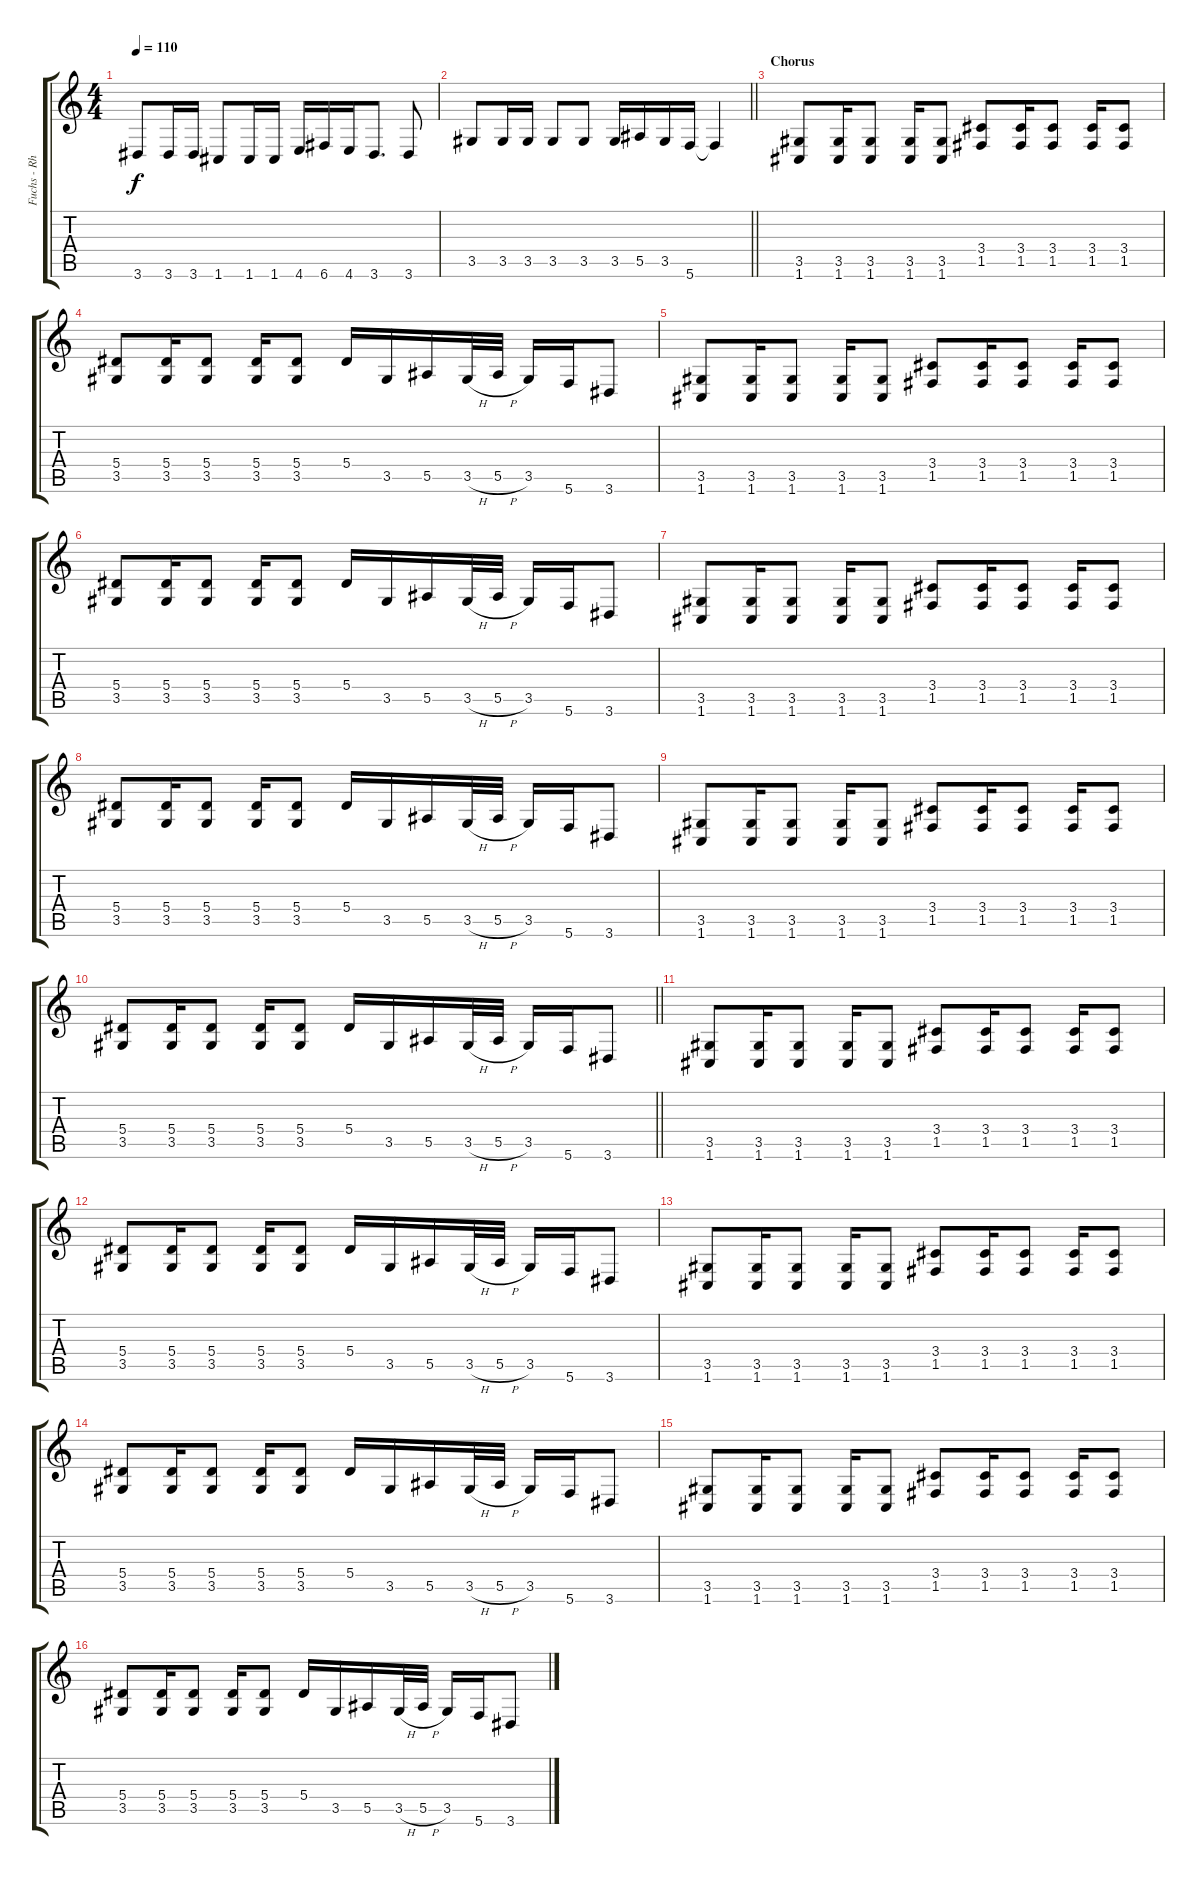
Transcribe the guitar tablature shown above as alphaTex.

\track ("Fuchs - Rhythm Guitar" "Fuchs - Rh") {instrument distortionguitar}
\staff {score tabs}
\tuning (C4 G3 Eb3 Bb2 F2 C2) {hide}
\ts (4 4)
\tempo 110
\clef g2
\ks c
3.6.8{dy f} 3.6.16 3.6.16 1.6.8 1.6.16 1.6.16 4.6.16 6.6.16 4.6.16 3.6.8{d} 3.6.8 |
\barLineRight lightlight
3.5.8 3.5.16 3.5.16 3.5.8 3.5.8 3.5.16 5.5.16 3.5.16 5.6.16 5.6{t}.4 |
\section ("" "Chorus")
(3.5 1.6).8 (3.5 1.6).16 (3.5 1.6).8 (3.5 1.6).16 (3.5 1.6).8 (3.4 1.5).8 (3.4 1.5).16 (3.4 1.5).8 (3.4 1.5).16 (3.4 1.5).8 |
(5.4 3.5).8 (5.4 3.5).16 (5.4 3.5).8 (5.4 3.5).16 (5.4 3.5).8 5.4.16 3.5.16 5.5.16 3.5{h}.32 5.5{h}.32 3.5.16 5.6.16 3.6.8 |
(3.5 1.6).8 (3.5 1.6).16 (3.5 1.6).8 (3.5 1.6).16 (3.5 1.6).8 (3.4 1.5).8 (3.4 1.5).16 (3.4 1.5).8 (3.4 1.5).16 (3.4 1.5).8 |
(5.4 3.5).8 (5.4 3.5).16 (5.4 3.5).8 (5.4 3.5).16 (5.4 3.5).8 5.4.16 3.5.16 5.5.16 3.5{h}.32 5.5{h}.32 3.5.16 5.6.16 3.6.8 |
(3.5 1.6).8 (3.5 1.6).16 (3.5 1.6).8 (3.5 1.6).16 (3.5 1.6).8 (3.4 1.5).8 (3.4 1.5).16 (3.4 1.5).8 (3.4 1.5).16 (3.4 1.5).8 |
(5.4 3.5).8 (5.4 3.5).16 (5.4 3.5).8 (5.4 3.5).16 (5.4 3.5).8 5.4.16 3.5.16 5.5.16 3.5{h}.32 5.5{h}.32 3.5.16 5.6.16 3.6.8 |
(3.5 1.6).8 (3.5 1.6).16 (3.5 1.6).8 (3.5 1.6).16 (3.5 1.6).8 (3.4 1.5).8 (3.4 1.5).16 (3.4 1.5).8 (3.4 1.5).16 (3.4 1.5).8 |
\barLineRight lightlight
(5.4 3.5).8 (5.4 3.5).16 (5.4 3.5).8 (5.4 3.5).16 (5.4 3.5).8 5.4.16 3.5.16 5.5.16 3.5{h}.32 5.5{h}.32 3.5.16 5.6.16 3.6.8 |
(3.5 1.6).8 (3.5 1.6).16 (3.5 1.6).8 (3.5 1.6).16 (3.5 1.6).8 (3.4 1.5).8 (3.4 1.5).16 (3.4 1.5).8 (3.4 1.5).16 (3.4 1.5).8 |
(5.4 3.5).8 (5.4 3.5).16 (5.4 3.5).8 (5.4 3.5).16 (5.4 3.5).8 5.4.16 3.5.16 5.5.16 3.5{h}.32 5.5{h}.32 3.5.16 5.6.16 3.6.8 |
(3.5 1.6).8 (3.5 1.6).16 (3.5 1.6).8 (3.5 1.6).16 (3.5 1.6).8 (3.4 1.5).8 (3.4 1.5).16 (3.4 1.5).8 (3.4 1.5).16 (3.4 1.5).8 |
(5.4 3.5).8 (5.4 3.5).16 (5.4 3.5).8 (5.4 3.5).16 (5.4 3.5).8 5.4.16 3.5.16 5.5.16 3.5{h}.32 5.5{h}.32 3.5.16 5.6.16 3.6.8 |
(3.5 1.6).8 (3.5 1.6).16 (3.5 1.6).8 (3.5 1.6).16 (3.5 1.6).8 (3.4 1.5).8 (3.4 1.5).16 (3.4 1.5).8 (3.4 1.5).16 (3.4 1.5).8 |
(5.4 3.5).8 (5.4 3.5).16 (5.4 3.5).8 (5.4 3.5).16 (5.4 3.5).8 5.4.16 3.5.16 5.5.16 3.5{h}.32 5.5{h}.32 3.5.16 5.6.16 3.6.8
